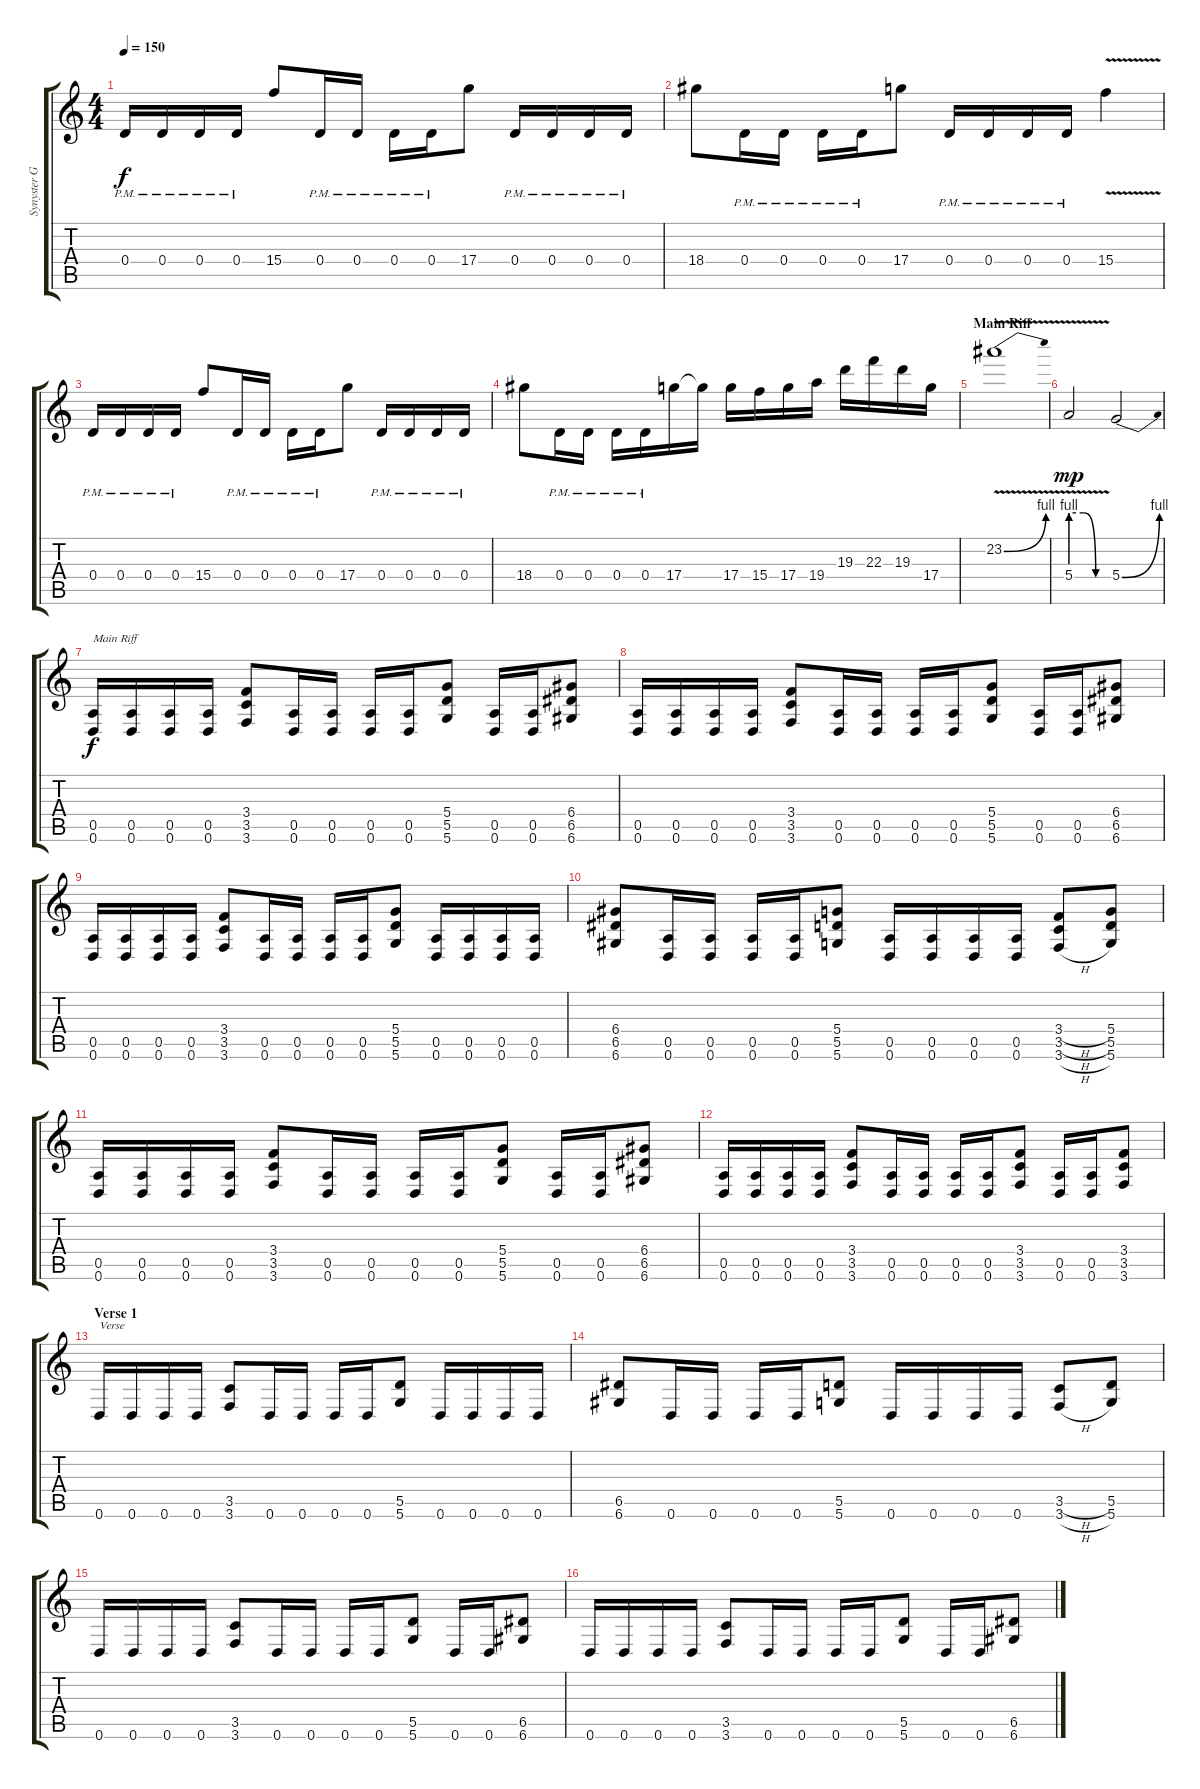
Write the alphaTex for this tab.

\track ("Synyster Gates" "Synyster G") {instrument distortionguitar}
\staff {score tabs}
\tuning (E4 B3 G3 D3 A2 D2) {hide}
\ts (4 4)
\tempo 150
\clef g2
\ks c
0.4{pm}.16{dy f} 0.4{pm}.16 0.4{pm}.16 0.4{pm}.16 15.4.8 0.4{pm}.16 0.4{pm}.16 0.4{pm}.16 0.4{pm}.16 17.4.8 0.4{pm}.16 0.4{pm}.16 0.4{pm}.16 0.4{pm}.16 |
18.4.8 0.4{pm}.16 0.4{pm}.16 0.4{pm}.16 0.4{pm}.16 17.4.8 0.4{pm}.16 0.4{pm}.16 0.4{pm}.16 0.4{pm}.16 15.4{v}.4 |
0.4{pm}.16 0.4{pm}.16 0.4{pm}.16 0.4{pm}.16 15.4.8 0.4{pm}.16 0.4{pm}.16 0.4{pm}.16 0.4{pm}.16 17.4.8 0.4{pm}.16 0.4{pm}.16 0.4{pm}.16 0.4{pm}.16 |
18.4.8 0.4{pm}.16 0.4{pm}.16 0.4{pm}.16 0.4{pm}.16 17.4.16 17.4{t}.16 17.4.16 15.4.16 17.4.16 19.4.16 19.3.16 22.3.16 19.3.16 17.4.16 |
\section ("" "Main Riff")
23.2{be (bend 0 0 60 4) v}.1 |
5.4{be (custom 0 4 20 4 40 0 60 0) v}.2{dy mp instrument guitarharmonics} 5.4{be (bend 0 0 60 4)}.2 |
(0.5 0.6).16{txt "Main Riff" dy f instrument distortionguitar} (0.5 0.6).16 (0.5 0.6).16 (0.5 0.6).16 (3.4 3.5 3.6).8 (0.5 0.6).16 (0.5 0.6).16 (0.5 0.6).16 (0.5 0.6).16 (5.4 5.5 5.6).8 (0.5 0.6).16 (0.5 0.6).16 (6.4 6.5 6.6).8 |
(0.5 0.6).16 (0.5 0.6).16 (0.5 0.6).16 (0.5 0.6).16 (3.4 3.5 3.6).8 (0.5 0.6).16 (0.5 0.6).16 (0.5 0.6).16 (0.5 0.6).16 (5.4 5.5 5.6).8 (0.5 0.6).16 (0.5 0.6).16 (6.4 6.5 6.6).8 |
(0.5 0.6).16 (0.5 0.6).16 (0.5 0.6).16 (0.5 0.6).16 (3.4 3.5 3.6).8 (0.5 0.6).16 (0.5 0.6).16 (0.5 0.6).16 (0.5 0.6).16 (5.4 5.5 5.6).8 (0.5 0.6).16 (0.5 0.6).16 (0.5 0.6).16 (0.5 0.6).16 |
(6.4 6.5 6.6).8 (0.5 0.6).16 (0.5 0.6).16 (0.5 0.6).16 (0.5 0.6).16 (5.4 5.5 5.6).8 (0.5 0.6).16 (0.5 0.6).16 (0.5 0.6).16 (0.5 0.6).16 (3.4{h} 3.5{h} 3.6{h}).8 (5.4 5.5 5.6).8 |
(0.5 0.6).16 (0.5 0.6).16 (0.5 0.6).16 (0.5 0.6).16 (3.4 3.5 3.6).8 (0.5 0.6).16 (0.5 0.6).16 (0.5 0.6).16 (0.5 0.6).16 (5.4 5.5 5.6).8 (0.5 0.6).16 (0.5 0.6).16 (6.4 6.5 6.6).8 |
(0.5 0.6).16 (0.5 0.6).16 (0.5 0.6).16 (0.5 0.6).16 (3.4 3.5 3.6).8 (0.5 0.6).16 (0.5 0.6).16 (0.5 0.6).16 (0.5 0.6).16 (3.4 3.5 3.6).8 (0.5 0.6).16 (0.5 0.6).16 (3.4 3.5 3.6).8 |
\section ("" "Verse 1")
0.6.16{txt "Verse"} 0.6.16 0.6.16 0.6.16 (3.5 3.6).8 0.6.16 0.6.16 0.6.16 0.6.16 (5.5 5.6).8 0.6.16 0.6.16 0.6.16 0.6.16 |
(6.5 6.6).8 0.6.16 0.6.16 0.6.16 0.6.16 (5.5 5.6).8 0.6.16 0.6.16 0.6.16 0.6.16 (3.5{h} 3.6{h}).8 (5.5 5.6).8 |
0.6.16 0.6.16 0.6.16 0.6.16 (3.5 3.6).8 0.6.16 0.6.16 0.6.16 0.6.16 (5.5 5.6).8 0.6.16 0.6.16 (6.5 6.6).8 |
0.6.16 0.6.16 0.6.16 0.6.16 (3.5 3.6).8 0.6.16 0.6.16 0.6.16 0.6.16 (5.5 5.6).8 0.6.16 0.6.16 (6.5 6.6).8
